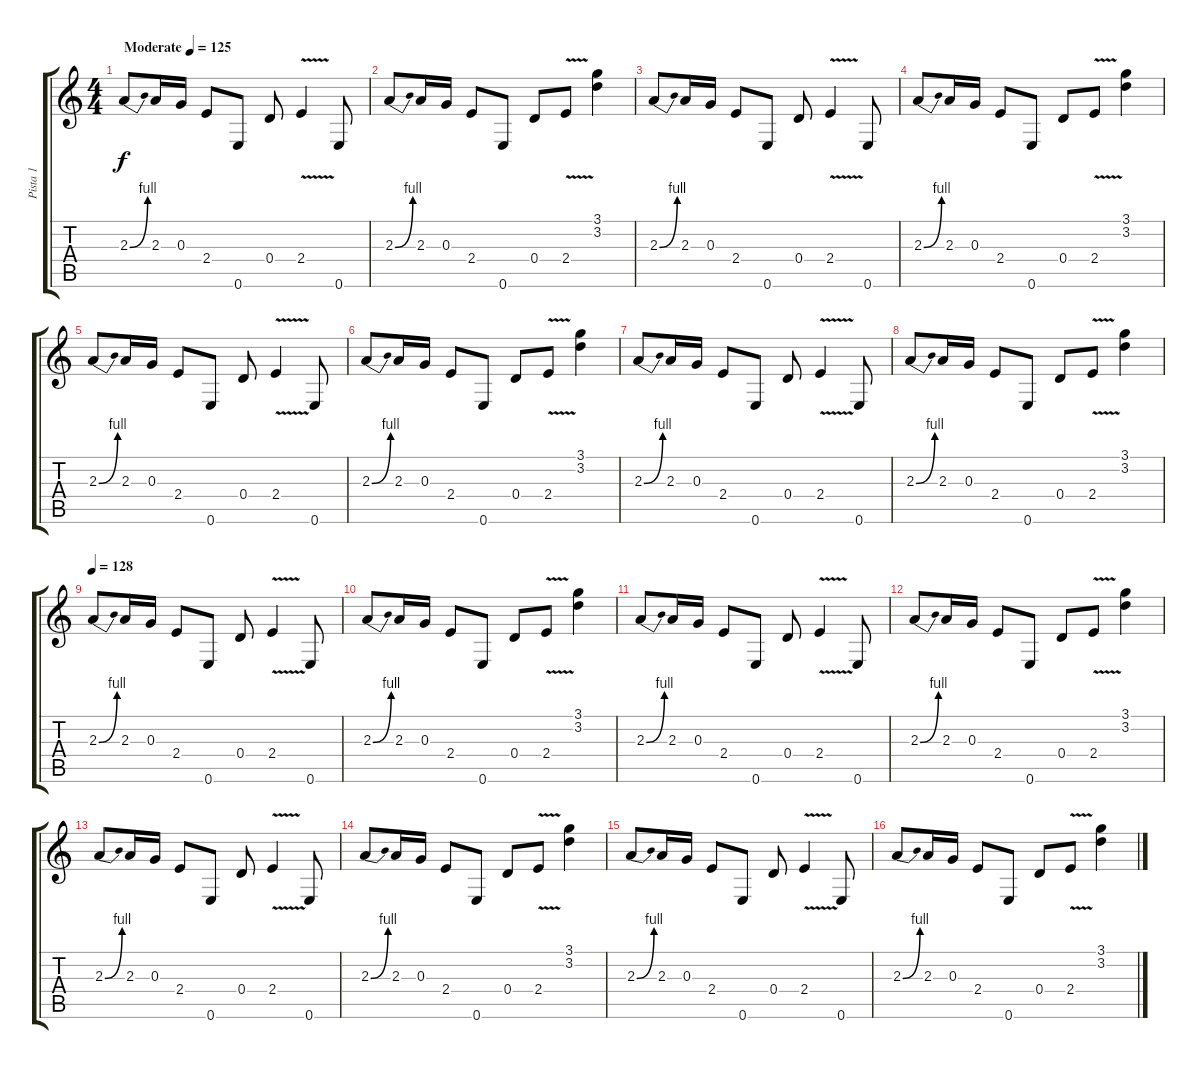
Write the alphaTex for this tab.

\track ("Pista 1" "Pista 1") {instrument distortionguitar}
\staff {score tabs}
\tuning (E4 B3 G3 D3 A2 E2) {hide}
\ts (4 4)
\tempo (125 "Moderate")
\clef g2
\ks c
2.3{be (bend 0 0 60 4)}.8{dy f instrument distortionguitar} 2.3.16 0.3.16 2.4.8 0.6.8 0.4.8 2.4{v}.4 0.6.8 |
2.3{be (bend 0 0 60 4)}.8 2.3.16 0.3.16 2.4.8 0.6.8 0.4.8 2.4{v}.8 (3.1 3.2).4 |
2.3{be (bend 0 0 60 4)}.8 2.3.16 0.3.16 2.4.8 0.6.8 0.4.8 2.4{v}.4 0.6.8 |
2.3{be (bend 0 0 60 4)}.8 2.3.16 0.3.16 2.4.8 0.6.8 0.4.8 2.4{v}.8 (3.1 3.2).4 |
2.3{be (bend 0 0 60 4)}.8 2.3.16 0.3.16 2.4.8 0.6.8 0.4.8 2.4{v}.4 0.6.8 |
2.3{be (bend 0 0 60 4)}.8 2.3.16 0.3.16 2.4.8 0.6.8 0.4.8 2.4{v}.8 (3.1 3.2).4 |
2.3{be (bend 0 0 60 4)}.8 2.3.16 0.3.16 2.4.8 0.6.8 0.4.8 2.4{v}.4 0.6.8 |
2.3{be (bend 0 0 60 4)}.8 2.3.16 0.3.16 2.4.8 0.6.8 0.4.8 2.4{v}.8 (3.1 3.2).4 |
\tempo 128
2.3{be (bend 0 0 60 4)}.8 2.3.16 0.3.16 2.4.8 0.6.8 0.4.8 2.4{v}.4 0.6.8 |
2.3{be (bend 0 0 60 4)}.8 2.3.16 0.3.16 2.4.8 0.6.8 0.4.8 2.4{v}.8 (3.1 3.2).4 |
2.3{be (bend 0 0 60 4)}.8 2.3.16 0.3.16 2.4.8 0.6.8 0.4.8 2.4{v}.4 0.6.8 |
2.3{be (bend 0 0 60 4)}.8 2.3.16 0.3.16 2.4.8 0.6.8 0.4.8 2.4{v}.8 (3.1 3.2).4 |
2.3{be (bend 0 0 60 4)}.8 2.3.16 0.3.16 2.4.8 0.6.8 0.4.8 2.4{v}.4 0.6.8 |
2.3{be (bend 0 0 60 4)}.8 2.3.16 0.3.16 2.4.8 0.6.8 0.4.8 2.4{v}.8 (3.1 3.2).4 |
2.3{be (bend 0 0 60 4)}.8 2.3.16 0.3.16 2.4.8 0.6.8 0.4.8 2.4{v}.4 0.6.8 |
2.3{be (bend 0 0 60 4)}.8 2.3.16 0.3.16 2.4.8 0.6.8 0.4.8 2.4{v}.8 (3.1 3.2).4
